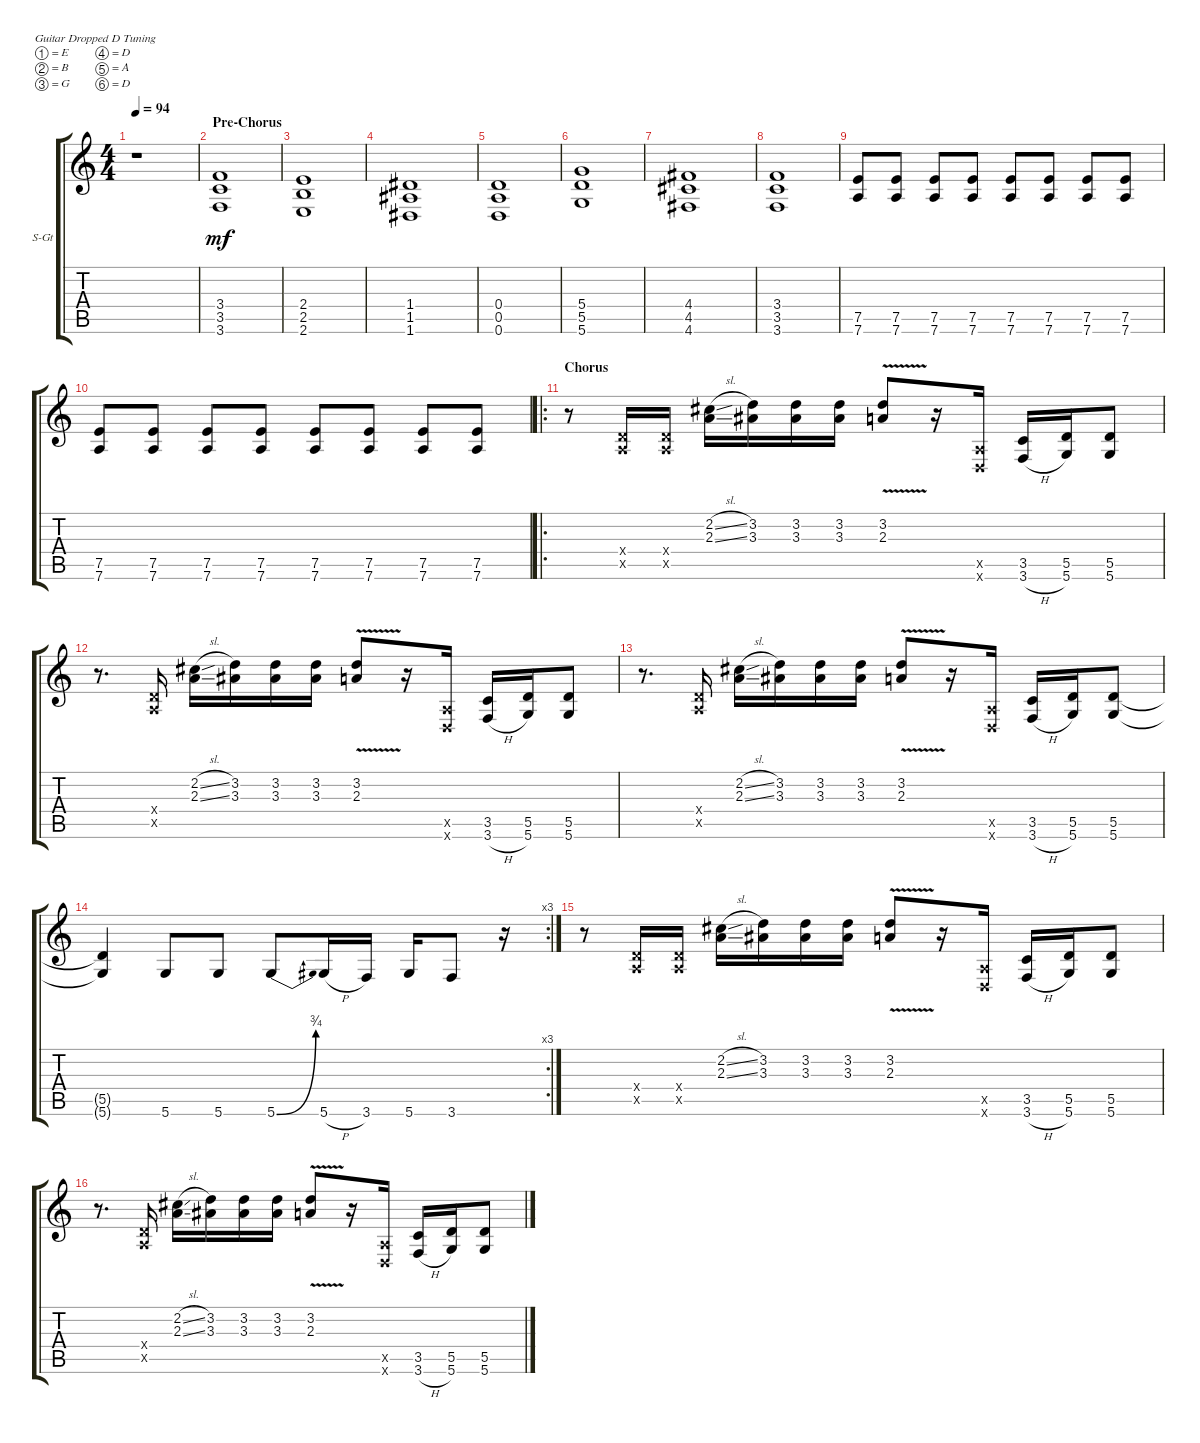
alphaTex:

\defaultSystemsLayout 4
\bracketExtendMode groupsimilarinstruments
\firstSystemTrackNameOrientation horizontal
\otherSystemsTrackNameOrientation horizontal
\track ("Guitar 1" "S-Gt") {instrument acousticguitarsteel}
\staff {score tabs}
\tuning (E4 B3 G3 D3 A2 D2)
\ts (4 4)
\tempo 94
\clef g2
\ks c
r.1{dy mf} |
\section ("" "Pre-Chorus")
(3.6 3.5 3.4).1 |
(2.6 2.5 2.4).1 |
(1.6 1.5 1.4).1 |
(0.4 0.5 0.6).1 |
(5.6 5.5 5.4).1 |
(4.6 4.5 4.4).1 |
(3.6 3.5 3.4).1 |
(7.6 7.5).8 (7.6 7.5).8 (7.6 7.5).8 (7.6 7.5).8 (7.6 7.5).8 (7.6 7.5).8 (7.6 7.5).8 (7.6 7.5).8 |
(7.6 7.5).8 (7.6 7.5).8 (7.6 7.5).8 (7.6 7.5).8 (7.6 7.5).8 (7.6 7.5).8 (7.6 7.5).8 (7.6 7.5).8 |
\ro
\section ("" "Chorus")
r.8 (0.4{x} 0.5{x}).16 (0.5{x} 0.4{x}).16 (2.3{sl} 2.2{sl}).16 (3.3 3.2).16 (3.3 3.2).16 (3.3 3.2).16 (2.3{v} 3.2{v}).8 r.16 (0.6{x} 0.5{x}).16 (3.6{h} 3.5).16 (5.6 5.5).16 (5.6 5.5).8 |
r.8{d} (0.5{x} 0.4{x}).16 (2.3{sl} 2.2{sl}).16 (3.3 3.2).16 (3.3 3.2).16 (3.3 3.2).16 (2.3{v} 3.2{v}).8 r.16 (0.6{x} 0.5{x}).16 (3.6{h} 3.5).16 (5.6 5.5).16 (5.6 5.5).8 |
r.8{d} (0.5{x} 0.4{x}).16 (2.3{sl} 2.2{sl}).16 (3.3 3.2).16 (3.3 3.2).16 (3.3 3.2).16 (2.3{v} 3.2{v}).8 r.16 (0.6{x} 0.5{x}).16 (3.6{h} 3.5).16 (5.6 5.5).16 (5.6 5.5).8 |
\rc 3
(5.5{t} 5.6{t}).4 5.6.8 5.6.8 5.6{be (bend 0 0 27.599999999999998 3)}.8 5.6{h}.16 3.6.16 5.6.16 3.6.8 r.16 |
r.8 (0.4{x} 0.5{x}).16 (0.5{x} 0.4{x}).16 (2.3{sl} 2.2{sl}).16 (3.3 3.2).16 (3.3 3.2).16 (3.3 3.2).16 (2.3{v} 3.2{v}).8 r.16 (0.6{x} 0.5{x}).16 (3.6{h} 3.5).16 (5.6 5.5).16 (5.6 5.5).8 |
r.8{d} (0.5{x} 0.4{x}).16 (2.3{sl} 2.2{sl}).16 (3.3 3.2).16 (3.3 3.2).16 (3.3 3.2).16 (2.3{v} 3.2{v}).8 r.16 (0.6{x} 0.5{x}).16 (3.6{h} 3.5).16 (5.6 5.5).16 (5.6 5.5).8
